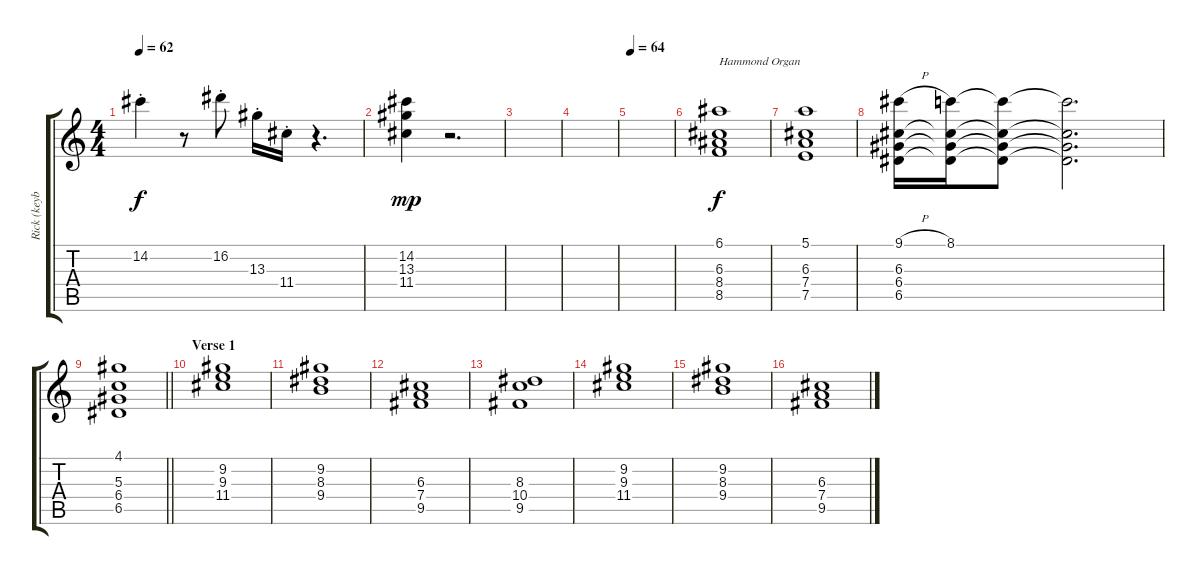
\track ("Rick (keyboard 1 - up.manual)" "Rick (keyb") {instrument drawbarorgan}
\staff {score tabs}
\tuning (E5 B4 G4 D4 A3 E3) {hide}
\ts (4 4)
\tempo 62
\clef g2
\ks c
14.2{st}.4{dy f} r.8 16.2{st}.8 13.3{st}.16 11.4{st}.16 r.4{d} |
(14.2 13.3 11.4).4{dy mp} r.2{d} |
|
|
\tempo 64
|
(6.1 6.3 8.4 8.5).1{txt "Hammond Organ" dy f volume 8 instrument drawbarorgan} |
(5.1 6.3 7.4 7.5).1 |
(9.1{h} 6.3 6.4 6.5).16 (8.1 6.3{t} 6.4{t} 6.5{t}).16 (8.1{t} 6.3{t} 6.4{t} 6.5{t}).8 (8.1{t} 6.3{t} 6.4{t} 6.5{t}).2{d} |
\barLineRight lightlight
(4.1 5.3 6.4 6.5).1 |
\section ("" "Verse 1")
(9.2 9.3 11.4).1 |
(9.2 8.3 9.4).1 |
(6.3 7.4 9.5).1 |
(8.3 10.4 9.5).1 |
(9.2 9.3 11.4).1 |
(9.2 8.3 9.4).1 |
(6.3 7.4 9.5).1
